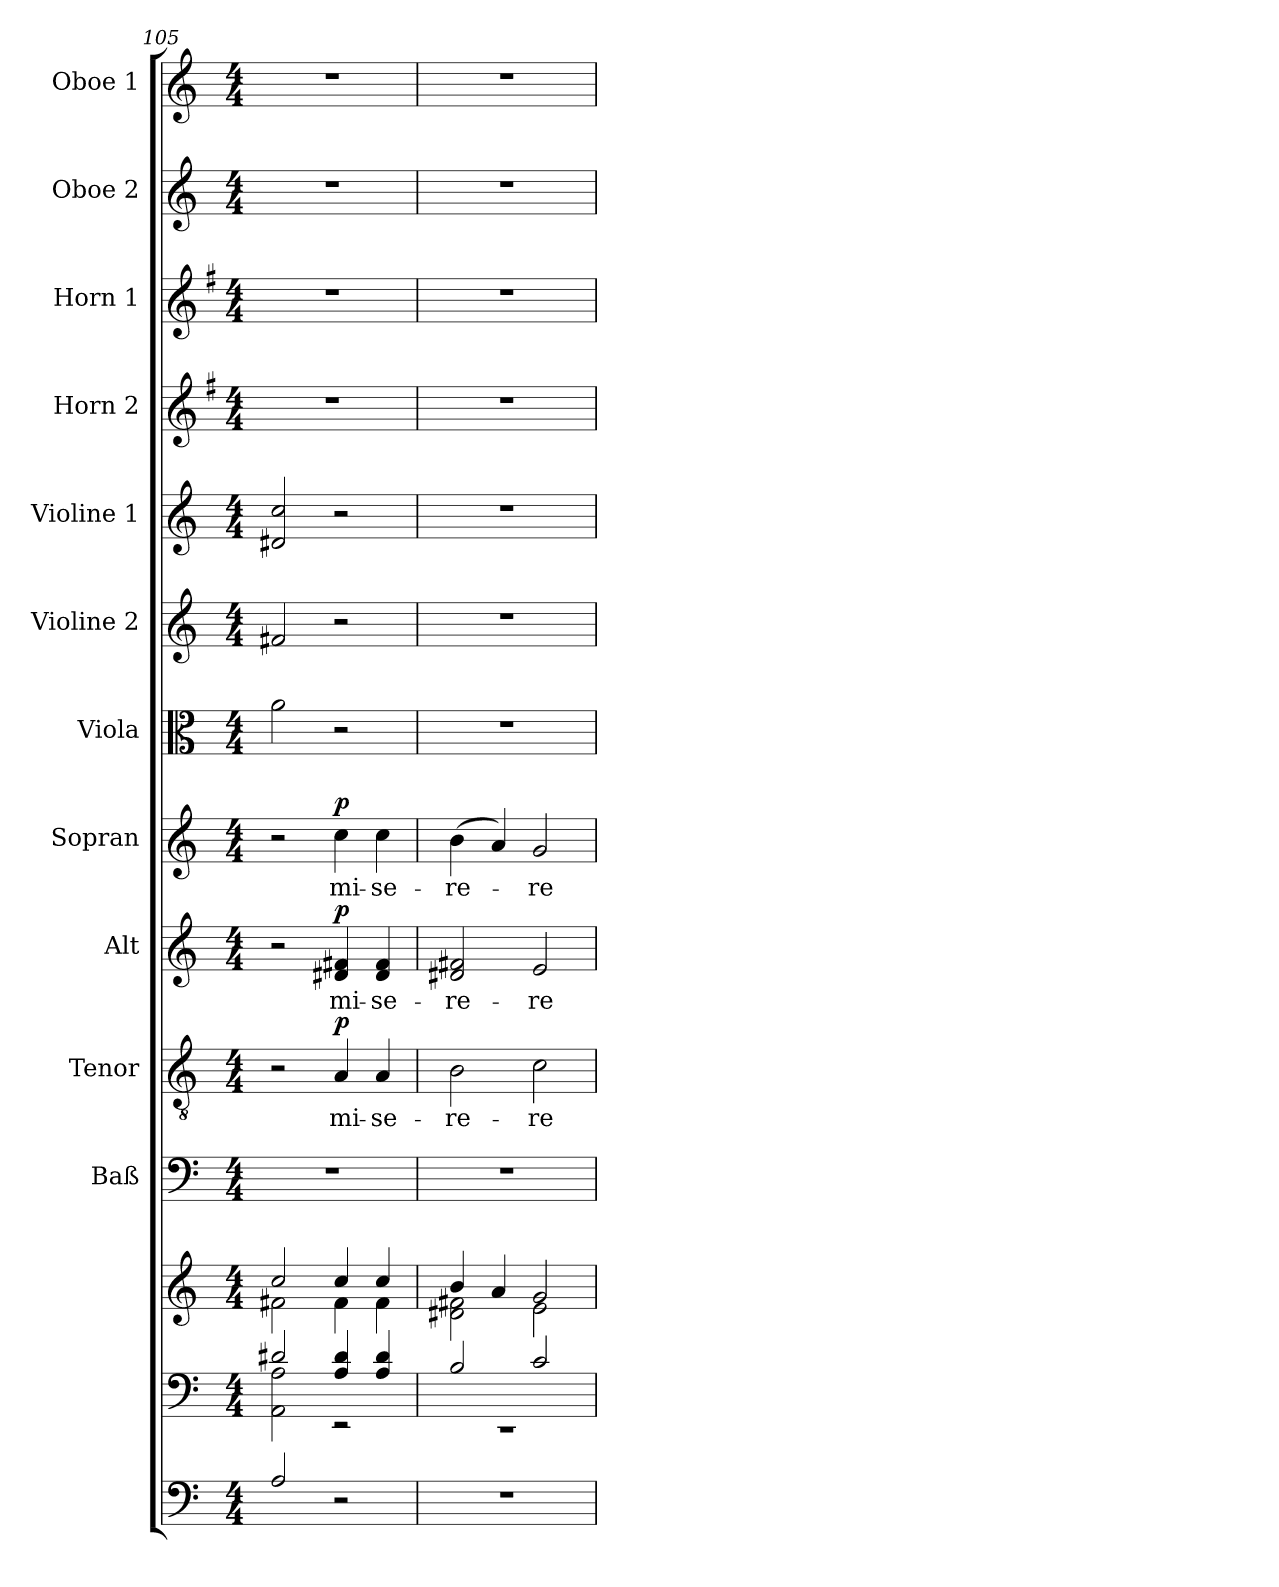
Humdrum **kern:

**kern	**kern	**kern	**kern	**kern	**text	**dynam	**kern	**text	**dynam	**kern	**text	**dynam	**kern	**kern	**kern	**kern	**kern	**kern	**kern
*part13	*part12	*part12	*part11	*part10	*part10	*part10	*part9	*part9	*part9	*part8	*part8	*part8	*part7	*part6	*part5	*part4	*part3	*part2	*part1
*staff14	*staff13	*staff12	*staff11	*staff10	*staff10	*staff10	*staff9	*staff9	*staff9	*staff8	*staff8	*staff8	*staff7	*staff6	*staff5	*staff4	*staff3	*staff2	*staff1
*	*	*	*I"Baß	*I"Tenor	*	*	*I"Alt	*	*	*I"Sopran	*	*	*I"Viola	*I"Violine 2	*I"Violine 1	*I"Horn 2	*I"Horn 1	*I"Oboe 2	*I"Oboe 1
*	*	*	*I'Baß	*I'Ten	*	*	*I'Alt	*	*	*I'Sop	*	*	*I'Vla.	*I'Vln. 2	*I'Vln. 1	*I'Hrn. 2	*I'Hrn. 1	*I'Ob. 2	*I'Ob. 1
*clefF4	*clefF4	*clefG2	*clefF4	*clefGv2	*	*	*clefG2	*	*	*clefG2	*	*	*clefC3	*clefG2	*clefG2	*clefG2	*clefG2	*clefG2	*clefG2
*ITrd7c12	*	*	*	*	*	*	*	*	*	*	*	*	*	*	*	*ITrd4c7	*ITrd4c7	*	*
*k[]	*k[]	*k[]	*k[]	*k[]	*	*	*k[]	*	*	*k[]	*	*	*k[]	*k[]	*k[]	*k[]	*k[]	*k[]	*k[]
*C:	*C:	*C:	*C:	*C:	*	*	*C:	*	*	*C:	*	*	*C:	*C:	*C:	*C:	*C:	*C:	*C:
*M4/4	*M4/4	*M4/4	*M4/4	*M4/4	*	*	*M4/4	*	*	*M4/4	*	*	*M4/4	*M4/4	*M4/4	*M4/4	*M4/4	*M4/4	*M4/4
=105	=105	=105	=105	=105	=105	=105	=105	=105	=105	=105	=105	=105	=105	=105	=105	=105	=105	=105	=105
*	*^	*^	*	*	*	*	*	*	*	*	*	*	*	*	*	*	*	*	*
2AA/	2d#X/	2AA\ 2A\	2cc/	2f#X\	1r	2r	.	.	2r	.	.	2r	.	.	2a\	2f#X/	2d#X/ 2cc/	1r	1r	1r	1r
!	!	!	!	!	!	!	!LO:LY:b	!LO:DY:a	!	!LO:LY:b	!LO:DY:a	!	!LO:LY:b	!LO:DY:a	!	!	!	!	!	!	!
2r	4A/ 4d#/	2rEE	4cc/	4f#\	.	4A/	mi-	p	4d#X/ 4f#X/	mi-	p	4cc\	mi-	p	2r	2r	2r	.	.	.	.
!	!	!	!	!	!	!	!LO:LY:b	!	!	!LO:LY:b	!	!	!LO:LY:b	!	!	!	!	!	!	!	!
.	4A/ 4d#/	.	4cc/	4f#\	.	4A/	-se-	.	4d#/ 4f#/	-se-	.	4cc\	-se-	.	.	.	.	.	.	.	.
=106	=106	=106	=106	=106	=106	=106	=106	=106	=106	=106	=106	=106	=106	=106	=106	=106	=106	=106	=106	=106	=106
!	!	!	!	!	!	!	!LO:LY:b	!	!	!LO:LY:b	!	!	!LO:LY:b	!	!	!	!	!	!	!	!
1r	2B/	1rEE	4b/	2d#X\ 2f#X\	1r	2B\	-re-	.	2d#X/ 2f#X/	-re-	.	(>4b\	-re-	.	1r	1r	1r	1r	1r	1r	1r
.	.	.	4a/	.	.	.	.	.	.	.	.	4a/)	.	.	.	.	.	.	.	.	.
!	!	!	!	!	!	!	!LO:LY:b	!	!	!LO:LY:b	!	!	!LO:LY:b	!	!	!	!	!	!	!	!
.	2c/	.	2g/	2e\	.	2c\	-re	.	2e/	-re	.	2g/	-re	.	.	.	.	.	.	.	.
*	*v	*v	*	*	*	*	*	*	*	*	*	*	*	*	*	*	*	*	*	*	*
*	*	*v	*v	*	*	*	*	*	*	*	*	*	*	*	*	*	*	*	*	*
=	=	=	=	=	=	=	=	=	=	=	=	=	=	=	=	=	=	=	=
*-	*-	*-	*-	*-	*-	*-	*-	*-	*-	*-	*-	*-	*-	*-	*-	*-	*-	*-	*-
